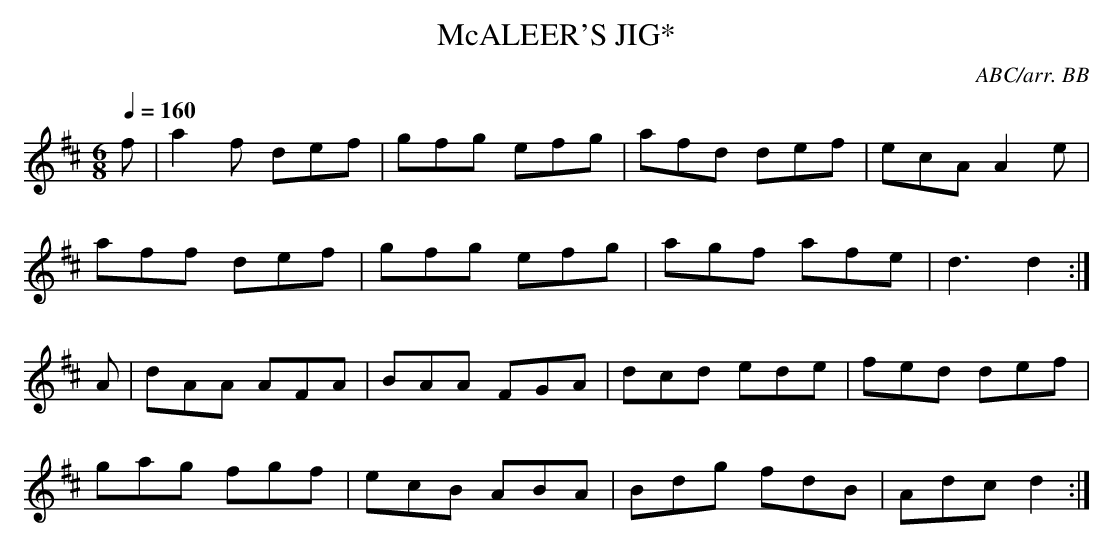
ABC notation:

X:1
T:McALEER'S JIG*
C:ABC/arr. BB
Q:1/4=160
L:1/8
M:6/8
K:D
f|a2f def|gfg efg|afd def|ecA A2e|
aff def|gfg efg|agf afe|d3 d2:|
A|dAA AFA|BAA FGA|dcd ede|fed def|
gag fgf|ecB ABA|Bdg fdB|Adc d2:|
